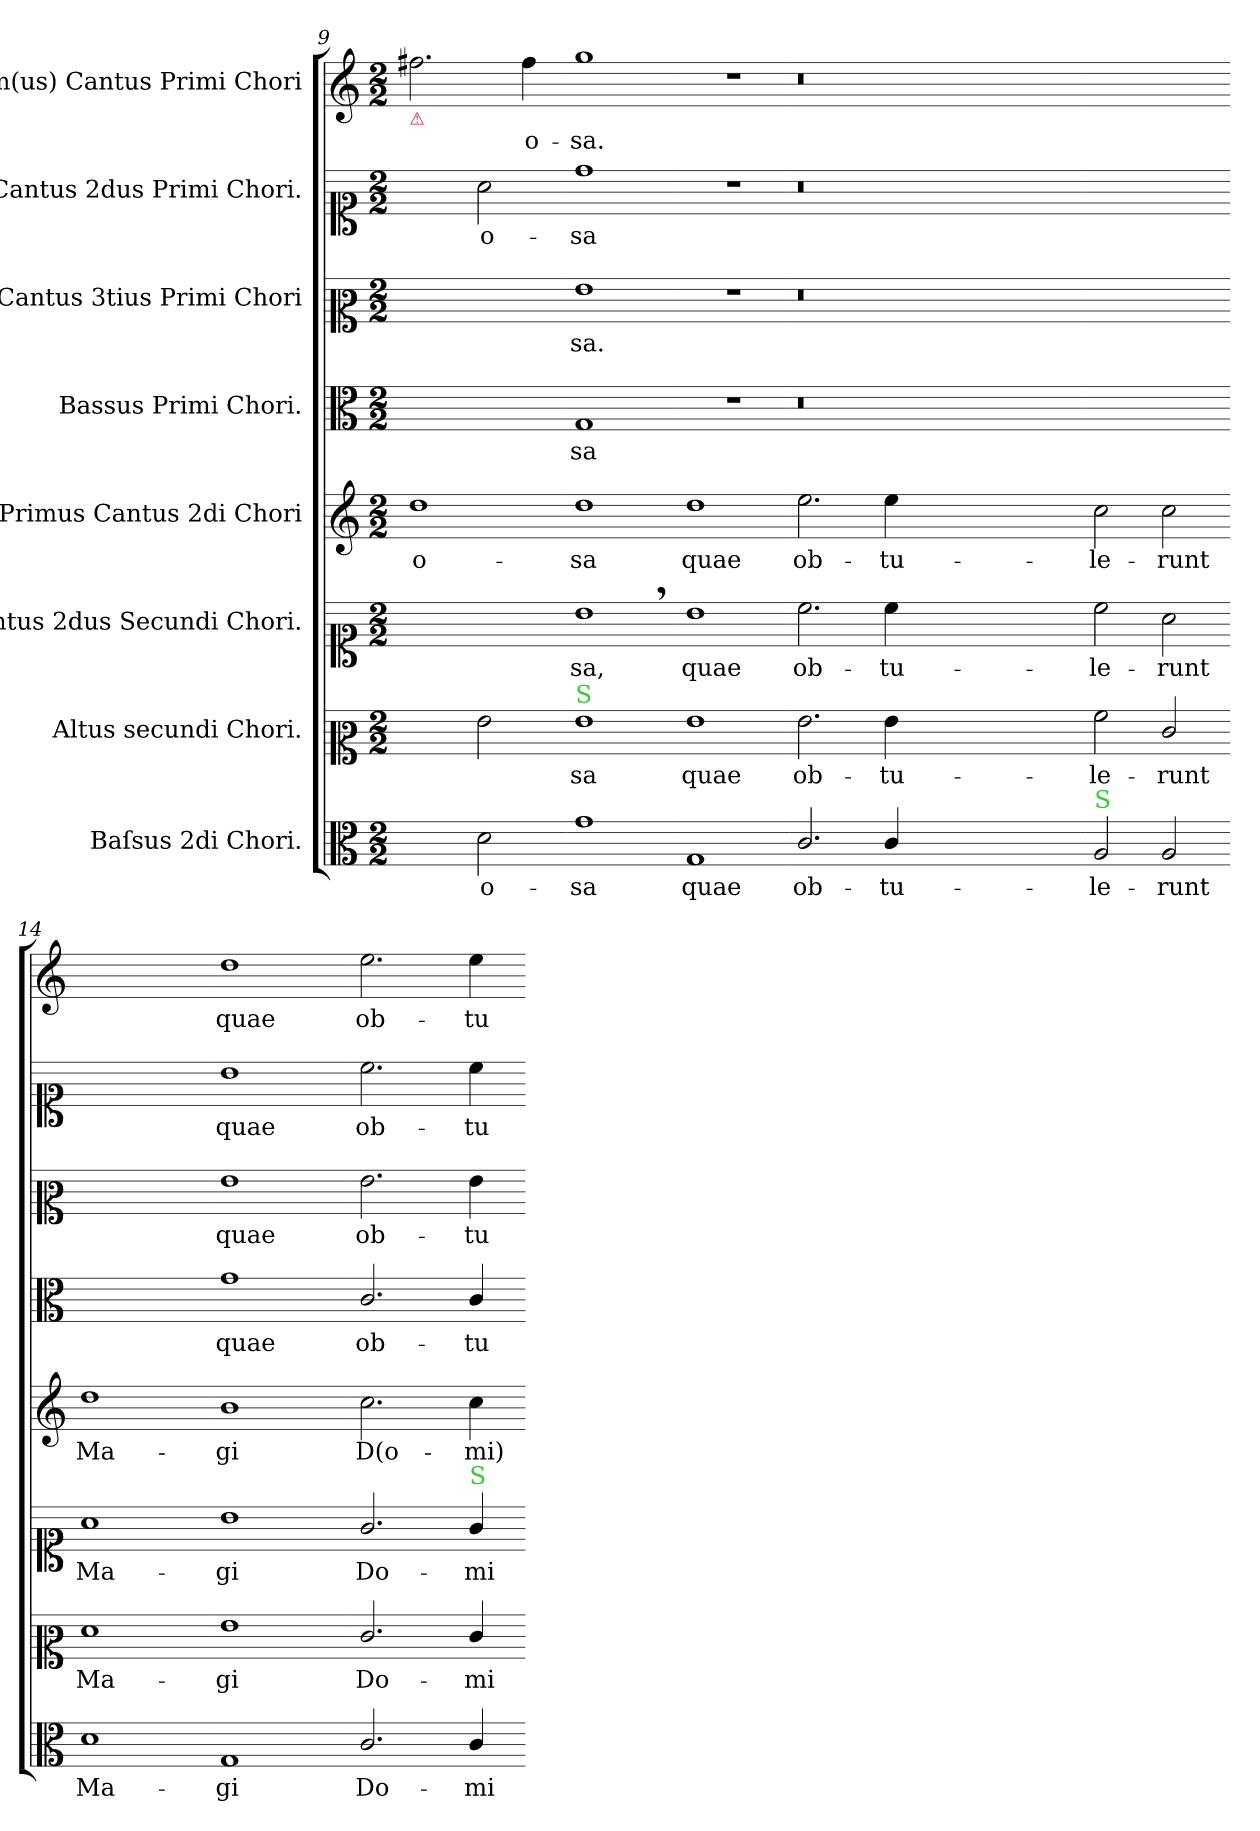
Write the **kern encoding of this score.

**kern	**text	**kern	**text	**kern	**text	**kern	**text	**kern	**text	**kern	**text	**kern	**text	**kern	**text
*part8	*part8	*part7	*part7	*part6	*part6	*part5	*part5	*part4	*part4	*part3	*part3	*part2	*part2	*part1	*part1
*staff8	*staff8	*staff7	*staff7	*staff6	*staff6	*staff5	*staff5	*staff4	*staff4	*staff3	*staff3	*staff2	*staff2	*staff1	*staff1
*I"Baſsus 2di Chori.	*	*I"Altus secundi Chori.	*	*I"Cantus 2dus Secundi Chori.	*	*I"Primus Cantus 2di Chori	*	*I"Bassus Primi Chori.	*	*I"Cantus 3tius Primi Chori	*	*I"Cantus 2dus Primi Chori.	*	*I"Im(us) Cantus Primi Chori	*
*clefC3	*	*clefC2	*	*clefC1	*	*clefG2	*	*clefC3	*	*clefC2	*	*clefC1	*	*clefG2	*
*k[]	*	*k[]	*	*k[]	*	*k[]	*	*k[]	*	*k[]	*	*k[]	*	*k[]	*
*M2/2	*	*M2/2	*	*M2/2	*	*M2/2	*	*M2/2	*	*M2/2	*	*M2/2	*	*M2/2	*
=9	=9	=9	=9	=9	=9	=9	=9	=9	=9	=9	=9	=9	=9	=9	=9
!	!	!	!	!	!	!	!	!	!	!	!	!	!	!LO:TX:b:color=crimson:t=⚠	!
2ryy	.	2ryy	.	1ryy	.	1dd	-o-	1ryy	.	1ryy	.	2ryy	.	2.ff#X\	.
2d\	-o-	2g\	.	.	.	.	.	.	.	.	.	2a\	-o-	.	.
.	.	.	.	.	.	.	.	.	.	.	.	.	.	4ff#\	-o-
=10-	=10-	=10-	=10-	=10-	=10-	=10-	=10-	=10-	=10-	=10-	=10-	=10-	=10-	=10-	=10-
!	!	!LO:TX:a:color=limegreen:t=S	!	!	!	!	!	!	!	!	!	!	!	!	!
1g	-sa	1g	-sa	1b,<	-sa,	1dd	-sa	1G	-sa	1g	-sa.	1dd	-sa	1gg	-sa.
=11-	=11-	=11-	=11-	=11-	=11-	=11-	=11-	=11-	=11-	=11-	=11-	=11-	=11-	=11-	=11-
1G	quae	1g	quae	1b	quae	1dd	quae	1r	.	1r	.	1r	.	1r	.
=12-	=12-	=12-	=12-	=12-	=12-	=12-	=12-	=12-	=12-	=12-	=12-	=12-	=12-	=12-	=12-
2.c/	ob-	2.g\	ob-	2.cc\	ob-	2.ee\	ob-	0.r	.	0.r	.	0.r	.	0.r	.
4c/	-tu-	4g\	-tu-	4cc\	-tu-	4ee\	-tu-	.	.	.	.	.	.	.	.
0ryy	.	0ryy	.	0ryy	.	0ryy	.	.	.	.	.	.	.	.	.
=13-	=13-	=13-	=13-	=13-	=13-	=13-	=13-	=13-	=13-	=13-	=13-	=13-	=13-	=13-	=13-
!LO:TX:a:color=limegreen:t=S	!	!	!	!	!	!	!	!	!	!	!	!	!	!	!
2A/	-le-	2a\	-le-	2cc\	-le-	2cc\	-le-	1ryy	.	1ryy	.	1ryy	.	1ryy	.
2A/	-runt	2e/	-runt	2a\	-runt	2cc\	-runt	.	.	.	.	.	.	.	.
=14-	=14-	=14-	=14-	=14-	=14-	=14-	=14-	=14-	=14-	=14-	=14-	=14-	=14-	=14-	=14-
1d	Ma-	1f	Ma-	1a	Ma-	1dd	Ma-	1ryy	.	1ryy	.	1ryy	.	1ryy	.
=15-	=15-	=15-	=15-	=15-	=15-	=15-	=15-	=15-	=15-	=15-	=15-	=15-	=15-	=15-	=15-
1G	-gi	1g	-gi	1b	-gi	1b	-gi	1g	quae	1g	quae	1b	quae	1dd	quae
=16-	=16-	=16-	=16-	=16-	=16-	=16-	=16-	=16-	=16-	=16-	=16-	=16-	=16-	=16-	=16-
2.c/	Do-	2.e/	Do-	2.g/	Do-	2.cc\	D(o-	2.c/	ob-	2.g\	ob-	2.cc\	ob-	2.ee\	ob-
!	!	!	!	!LO:TX:a:color=limegreen:t=S	!	!	!	!	!	!	!	!	!	!	!
4c/	-mi-	4e/	-mi-	4g/	-mi-	4cc\	-mi)-	4c/	-tu-	4g\	-tu-	4cc\	-tu-	4ee\	-tu-
=-	=-	=-	=-	=-	=-	=-	=-	=-	=-	=-	=-	=-	=-	=-	=-
*-	*-	*-	*-	*-	*-	*-	*-	*-	*-	*-	*-	*-	*-	*-	*-
